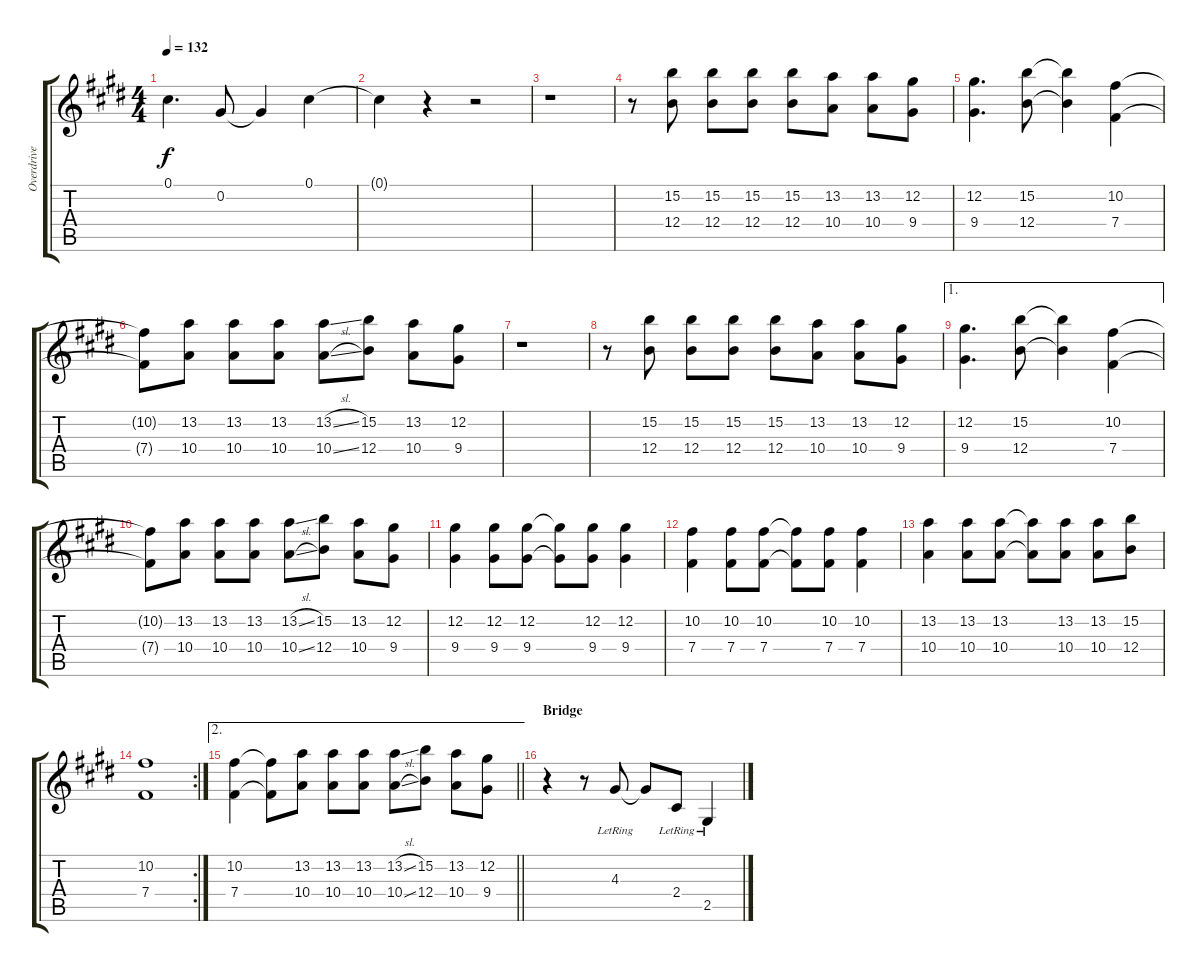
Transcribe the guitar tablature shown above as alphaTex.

\track ("Overdrive" "Overdrive") {instrument distortionguitar}
\staff {score tabs}
\tuning (Db4 Ab3 E3 B2 Gb2 B1) {hide}
\ts (4 4)
\tempo 132
\clef g2
\ks c#minor
0.1.4{d dy f} 0.2.8 0.2{t}.4 0.1.4 |
0.1{t}.4 r.4 r.2 |
\ks e
r.1 |
\ks c#minor
r.8 (15.2 12.4).8 (15.2 12.4).8 (15.2 12.4).8 (15.2 12.4).8 (13.2 10.4).8 (13.2 10.4).8 (12.2 9.4).8 |
(12.2 9.4).4{d} (15.2 12.4).8 (15.2{t} 12.4{t}).4 (10.2 7.4).4 |
(10.2{t} 7.4{t}).8 (13.2 10.4).8 (13.2 10.4).8 (13.2 10.4).8 (13.2{sl} 10.4{sl}).8 (15.2 12.4).8 (13.2 10.4).8 (12.2 9.4).8 |
\ks e
r.1 |
\ks c#minor
r.8 (15.2 12.4).8 (15.2 12.4).8 (15.2 12.4).8 (15.2 12.4).8 (13.2 10.4).8 (13.2 10.4).8 (12.2 9.4).8 |
\ae 1
(12.2 9.4).4{d} (15.2 12.4).8 (15.2{t} 12.4{t}).4 (10.2 7.4).4 |
(10.2{t} 7.4{t}).8 (13.2 10.4).8 (13.2 10.4).8 (13.2 10.4).8 (13.2{sl} 10.4{sl}).8 (15.2 12.4).8 (13.2 10.4).8 (12.2 9.4).8 |
\ks e
(12.2 9.4).4 (12.2 9.4).8 (12.2 9.4).8 (12.2{t} 9.4{t}).8 (12.2 9.4).8 (12.2 9.4).4 |
\ks c#minor
(10.2 7.4).4 (10.2 7.4).8 (10.2 7.4).8 (10.2{t} 7.4{t}).8 (10.2 7.4).8 (10.2 7.4).4 |
(13.2 10.4).4 (13.2 10.4).8 (13.2 10.4).8 (13.2{t} 10.4{t}).8 (13.2 10.4).8 (13.2 10.4).8 (15.2 12.4).8 |
\rc 2
(10.2 7.4).1 |
\ae 2
\barLineRight lightlight
\ks e
(10.2 7.4).4 (10.2{t} 7.4{t}).8 (13.2 10.4).8 (13.2 10.4).8 (13.2 10.4).8 (13.2{sl} 10.4{sl}).8 (15.2 12.4).8 (13.2 10.4).8 (12.2 9.4).8 |
\section ("" "Bridge")
\ks c#minor
r.4 r.8 4.3{lr}.8 4.3{t}.8 2.4{lr}.8 2.5{lr}.4
